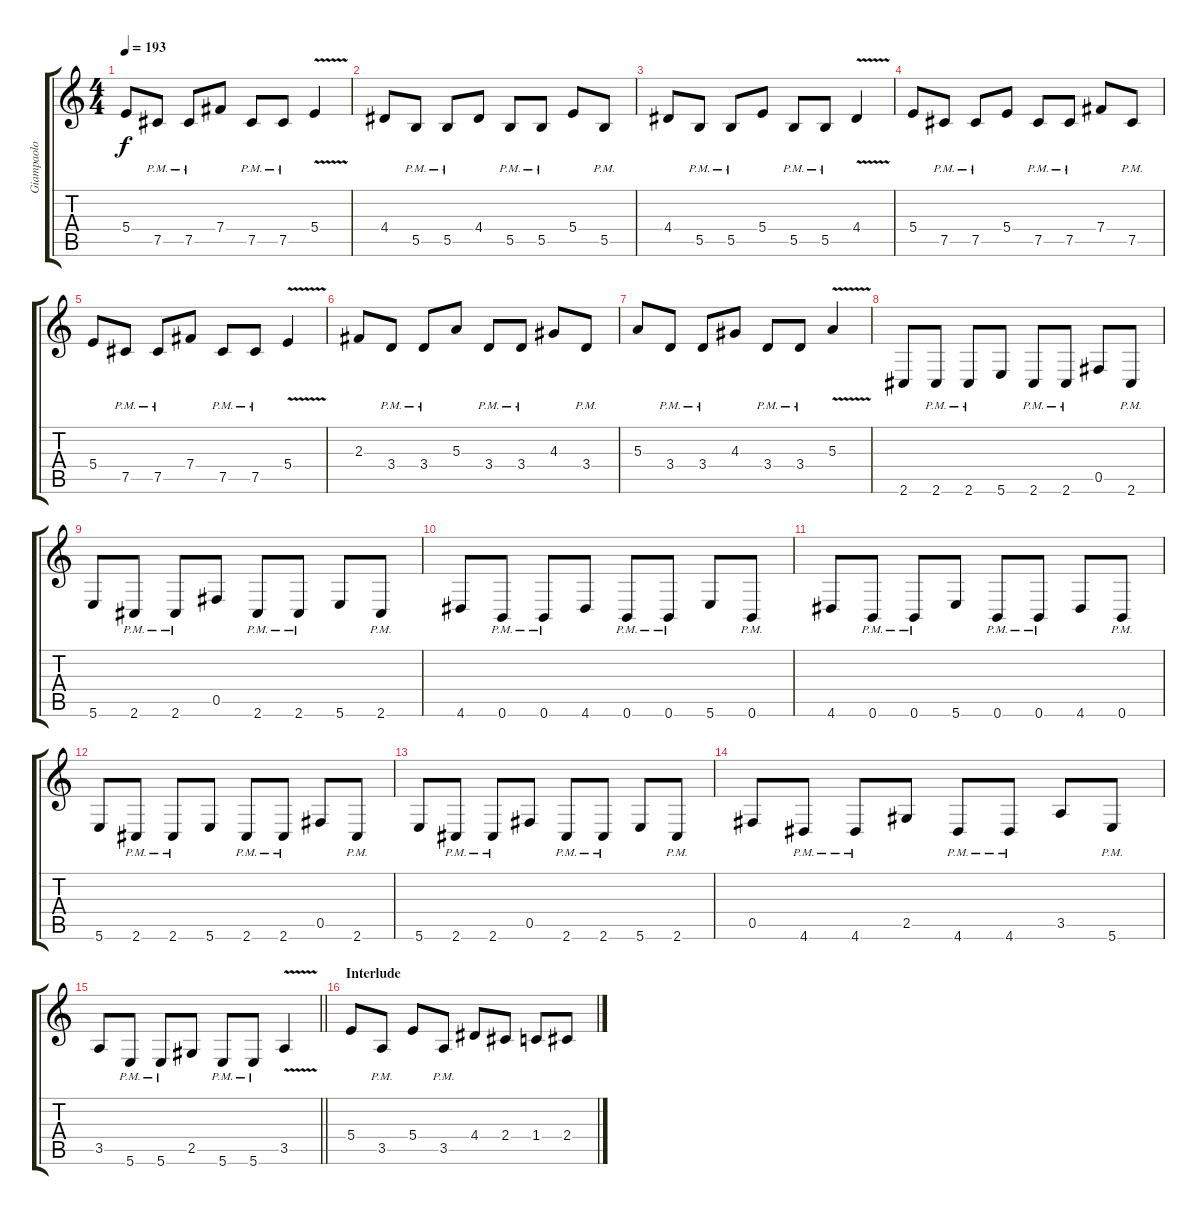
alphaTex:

\track ("Giampaolo Caprino (6-String)" "Giampaolo ") {instrument overdrivenguitar}
\staff {score tabs}
\tuning (Db4 Ab3 E3 B2 Gb2 B1) {hide}
\ts (4 4)
\tempo 193
\clef g2
\ks c
5.4.8{dy f} 7.5{pm}.8 7.5{pm}.8 7.4.8 7.5{pm}.8 7.5{pm}.8 5.4{v}.4 |
4.4.8 5.5{pm}.8 5.5{pm}.8 4.4.8 5.5{pm}.8 5.5{pm}.8 5.4.8 5.5{pm}.8 |
4.4.8 5.5{pm}.8 5.5{pm}.8 5.4.8 5.5{pm}.8 5.5{pm}.8 4.4{v}.4 |
5.4.8 7.5{pm}.8 7.5{pm}.8 5.4.8 7.5{pm}.8 7.5{pm}.8 7.4.8 7.5{pm}.8 |
5.4.8 7.5{pm}.8 7.5{pm}.8 7.4.8 7.5{pm}.8 7.5{pm}.8 5.4{v}.4 |
2.3.8 3.4{pm}.8 3.4{pm}.8 5.3.8 3.4{pm}.8 3.4{pm}.8 4.3.8 3.4{pm}.8 |
5.3.8 3.4{pm}.8 3.4{pm}.8 4.3.8 3.4{pm}.8 3.4{pm}.8 5.3{v}.4 |
2.6.8 2.6{pm}.8 2.6{pm}.8 5.6.8 2.6{pm}.8 2.6{pm}.8 0.5.8 2.6{pm}.8 |
5.6.8 2.6{pm}.8 2.6{pm}.8 0.5.8 2.6{pm}.8 2.6{pm}.8 5.6.8 2.6{pm}.8 |
4.6.8 0.6{pm}.8 0.6{pm}.8 4.6.8 0.6{pm}.8 0.6{pm}.8 5.6.8 0.6{pm}.8 |
4.6.8 0.6{pm}.8 0.6{pm}.8 5.6.8 0.6{pm}.8 0.6{pm}.8 4.6.8 0.6{pm}.8 |
5.6.8 2.6{pm}.8 2.6{pm}.8 5.6.8 2.6{pm}.8 2.6{pm}.8 0.5.8 2.6{pm}.8 |
5.6.8 2.6{pm}.8 2.6{pm}.8 0.5.8 2.6{pm}.8 2.6{pm}.8 5.6.8 2.6{pm}.8 |
0.5.8 4.6{pm}.8 4.6{pm}.8 2.5.8 4.6{pm}.8 4.6{pm}.8 3.5.8 5.6{pm}.8 |
\barLineRight lightlight
3.5.8 5.6{pm}.8 5.6{pm}.8 2.5.8 5.6{pm}.8 5.6{pm}.8 3.5{v}.4 |
\section ("" "Interlude")
5.4.8 3.5{pm}.8 5.4.8 3.5{pm}.8 4.4.8 2.4.8 1.4.8 2.4.8
